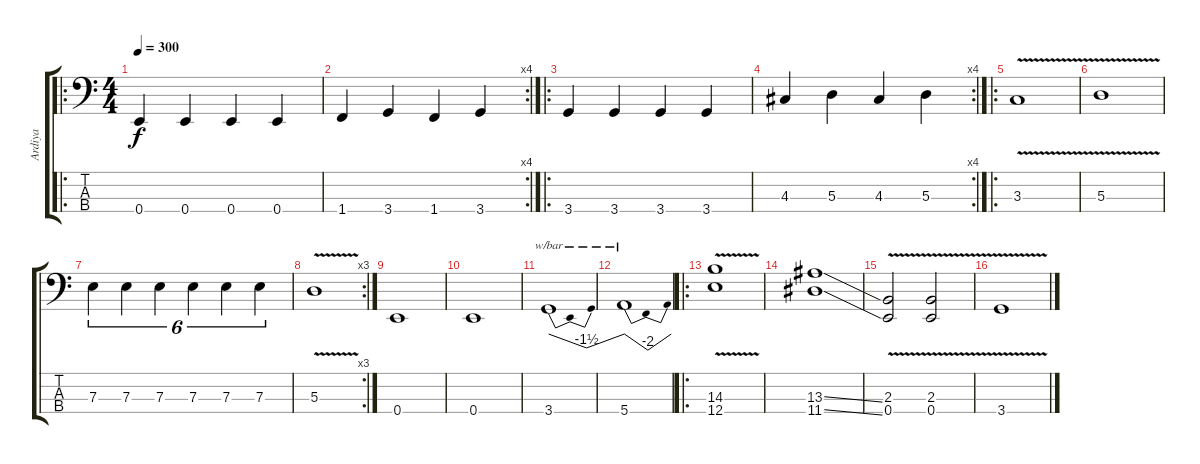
\track ("Ardiya" "Ardiya") {instrument slapbass1}
\staff {score tabs}
\tuning (G2 D2 A1 E1) {hide}
\ro
\ts (4 4)
\tempo 300
\clef f4
\ks c
0.4.4{dy f instrument slapbass1} 0.4.4 0.4.4 0.4.4 |
\rc 4
1.4.4 3.4.4 1.4.4 3.4.4 |
\ro
3.4.4 3.4.4 3.4.4 3.4.4 |
\rc 4
4.3.4 5.3.4 4.3.4 5.3.4 |
\ro
3.3{v}.1 |
5.3{v}.1 |
7.3.4{tu (6 4)} 7.3.4{tu (6 4)} 7.3.4{tu (6 4)} 7.3.4{tu (6 4)} 7.3.4{tu (6 4)} 7.3.4{tu (6 4)} |
\rc 3
5.3{v}.1 |
0.4.1 |
0.4.1 |
3.4.1{tbe (dip default 0 0 30 -6 60 0)} |
5.4.1{tbe (dip default 0 0 30 -8 60 0)} |
\ro
(14.3{v} 12.4{v}).1 |
(13.3{ss} 11.4{ss}).1 |
(2.3{v} 0.4{v}).2 (2.3{v} 0.4{v}).2 |
3.4{v}.1
